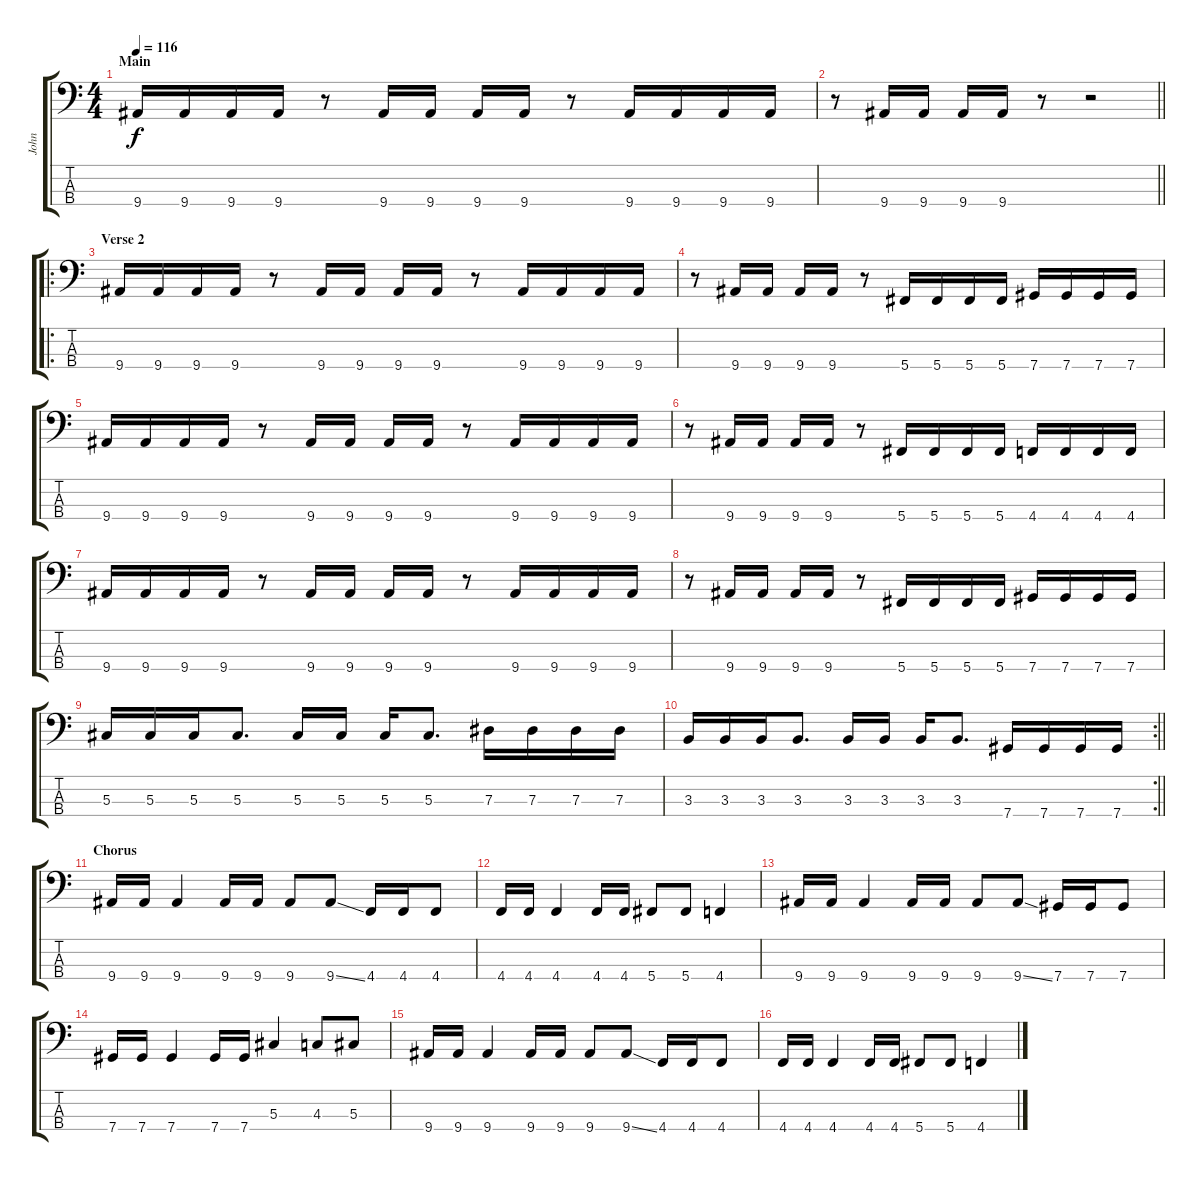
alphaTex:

\track ("John" "John") {instrument electricbassfinger}
\staff {score tabs}
\tuning (Gb2 Db2 Ab1 Db1) {hide}
\ts (4 4)
\section ("" "Main")
\tempo 116
\clef f4
\ks c
9.4.16{dy f} 9.4.16 9.4.16 9.4.16 r.8 9.4.16 9.4.16 9.4.16 9.4.16 r.8 9.4.16 9.4.16 9.4.16 9.4.16 |
\barLineRight lightlight
r.8 9.4.16 9.4.16 9.4.16 9.4.16 r.8 r.2 |
\ro
\section ("" "Verse 2")
9.4.16 9.4.16 9.4.16 9.4.16 r.8 9.4.16 9.4.16 9.4.16 9.4.16 r.8 9.4.16 9.4.16 9.4.16 9.4.16 |
r.8 9.4.16 9.4.16 9.4.16 9.4.16 r.8 5.4.16 5.4.16 5.4.16 5.4.16 7.4.16 7.4.16 7.4.16 7.4.16 |
9.4.16 9.4.16 9.4.16 9.4.16 r.8 9.4.16 9.4.16 9.4.16 9.4.16 r.8 9.4.16 9.4.16 9.4.16 9.4.16 |
r.8 9.4.16 9.4.16 9.4.16 9.4.16 r.8 5.4.16 5.4.16 5.4.16 5.4.16 4.4.16 4.4.16 4.4.16 4.4.16 |
9.4.16 9.4.16 9.4.16 9.4.16 r.8 9.4.16 9.4.16 9.4.16 9.4.16 r.8 9.4.16 9.4.16 9.4.16 9.4.16 |
r.8 9.4.16 9.4.16 9.4.16 9.4.16 r.8 5.4.16 5.4.16 5.4.16 5.4.16 7.4.16 7.4.16 7.4.16 7.4.16 |
5.3.16 5.3.16 5.3.16 5.3.8{d} 5.3.16 5.3.16 5.3.16 5.3.8{d} 7.3.16 7.3.16 7.3.16 7.3.16 |
\rc 2
\barLineRight lightlight
3.3.16 3.3.16 3.3.16 3.3.8{d} 3.3.16 3.3.16 3.3.16 3.3.8{d} 7.4.16 7.4.16 7.4.16 7.4.16 |
\section ("" "Chorus")
9.4.16 9.4.16 9.4.4 9.4.16 9.4.16 9.4.8 9.4{ss}.8 4.4.16 4.4.16 4.4.8 |
4.4.16 4.4.16 4.4.4 4.4.16 4.4.16 5.4.8 5.4.8 4.4.4 |
9.4.16 9.4.16 9.4.4 9.4.16 9.4.16 9.4.8 9.4{ss}.8 7.4.16 7.4.16 7.4.8 |
7.4.16 7.4.16 7.4.4 7.4.16 7.4.16 5.3.4 4.3.8 5.3.8 |
9.4.16 9.4.16 9.4.4 9.4.16 9.4.16 9.4.8 9.4{ss}.8 4.4.16 4.4.16 4.4.8 |
4.4.16 4.4.16 4.4.4 4.4.16 4.4.16 5.4.8 5.4.8 4.4.4
